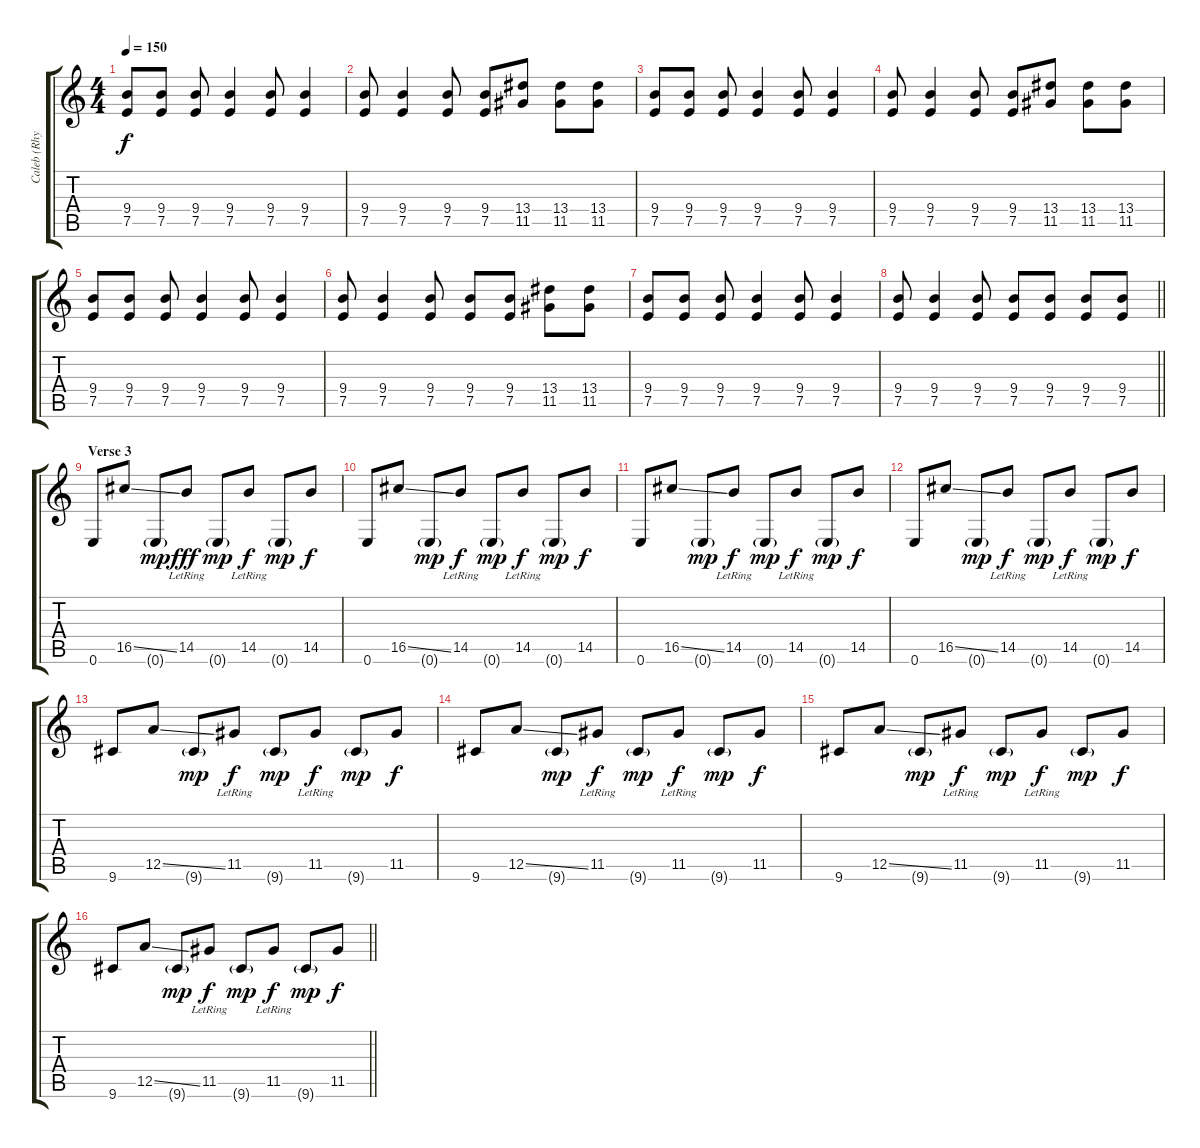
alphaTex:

\track ("Caleb (Rhythm)" "Caleb (Rhy") {instrument overdrivenguitar}
\staff {score tabs}
\tuning (E4 B3 G3 D3 A2 E2) {hide}
\ts (4 4)
\tempo 150
\clef g2
\ks c
(9.4 7.5).8{dy f} (9.4 7.5).8 (9.4 7.5).8 (9.4 7.5).4 (9.4 7.5).8 (9.4 7.5).4 |
(9.4 7.5).8 (9.4 7.5).4 (9.4 7.5).8 (9.4 7.5).8 (13.4 11.5).8 (13.4 11.5).8 (13.4 11.5).8 |
(9.4 7.5).8 (9.4 7.5).8 (9.4 7.5).8 (9.4 7.5).4 (9.4 7.5).8 (9.4 7.5).4 |
(9.4 7.5).8 (9.4 7.5).4 (9.4 7.5).8 (9.4 7.5).8 (13.4 11.5).8 (13.4 11.5).8 (13.4 11.5).8 |
(9.4 7.5).8 (9.4 7.5).8 (9.4 7.5).8 (9.4 7.5).4 (9.4 7.5).8 (9.4 7.5).4 |
(9.4 7.5).8 (9.4 7.5).4 (9.4 7.5).8 (9.4 7.5).8 (9.4 7.5).8 (13.4 11.5).8 (13.4 11.5).8 |
(9.4 7.5).8 (9.4 7.5).8 (9.4 7.5).8 (9.4 7.5).4 (9.4 7.5).8 (9.4 7.5).4 |
\barLineRight lightlight
(9.4 7.5).8 (9.4 7.5).4 (9.4 7.5).8 (9.4 7.5).8 (9.4 7.5).8 (9.4 7.5).8 (9.4 7.5).8 |
\section ("" "Verse 3")
0.6.8{volume 16} 16.5{ss}.8 0.6{g}.8{dy mp} 14.5{lr}.8{dy fff} 0.6{g}.8{dy mp} 14.5{lr}.8{dy f} 0.6{g}.8{dy mp} 14.5.8{dy f} |
0.6.8 16.5{ss}.8 0.6{g}.8{dy mp} 14.5{lr}.8{dy f} 0.6{g}.8{dy mp} 14.5{lr}.8{dy f} 0.6{g}.8{dy mp} 14.5.8{dy f} |
0.6.8 16.5{ss}.8 0.6{g}.8{dy mp} 14.5{lr}.8{dy f} 0.6{g}.8{dy mp} 14.5{lr}.8{dy f} 0.6{g}.8{dy mp} 14.5.8{dy f} |
0.6.8 16.5{ss}.8 0.6{g}.8{dy mp} 14.5{lr}.8{dy f} 0.6{g}.8{dy mp} 14.5{lr}.8{dy f} 0.6{g}.8{dy mp} 14.5.8{dy f} |
9.6.8 12.5{ss}.8 9.6{g}.8{dy mp} 11.5{lr}.8{dy f} 9.6{g}.8{dy mp} 11.5{lr}.8{dy f} 9.6{g}.8{dy mp} 11.5.8{dy f} |
9.6.8 12.5{ss}.8 9.6{g}.8{dy mp} 11.5{lr}.8{dy f} 9.6{g}.8{dy mp} 11.5{lr}.8{dy f} 9.6{g}.8{dy mp} 11.5.8{dy f} |
9.6.8 12.5{ss}.8 9.6{g}.8{dy mp} 11.5{lr}.8{dy f} 9.6{g}.8{dy mp} 11.5{lr}.8{dy f} 9.6{g}.8{dy mp} 11.5.8{dy f} |
\barLineRight lightlight
9.6.8 12.5{ss}.8 9.6{g}.8{dy mp} 11.5{lr}.8{dy f} 9.6{g}.8{dy mp} 11.5{lr}.8{dy f} 9.6{g}.8{dy mp} 11.5.8{dy f}
